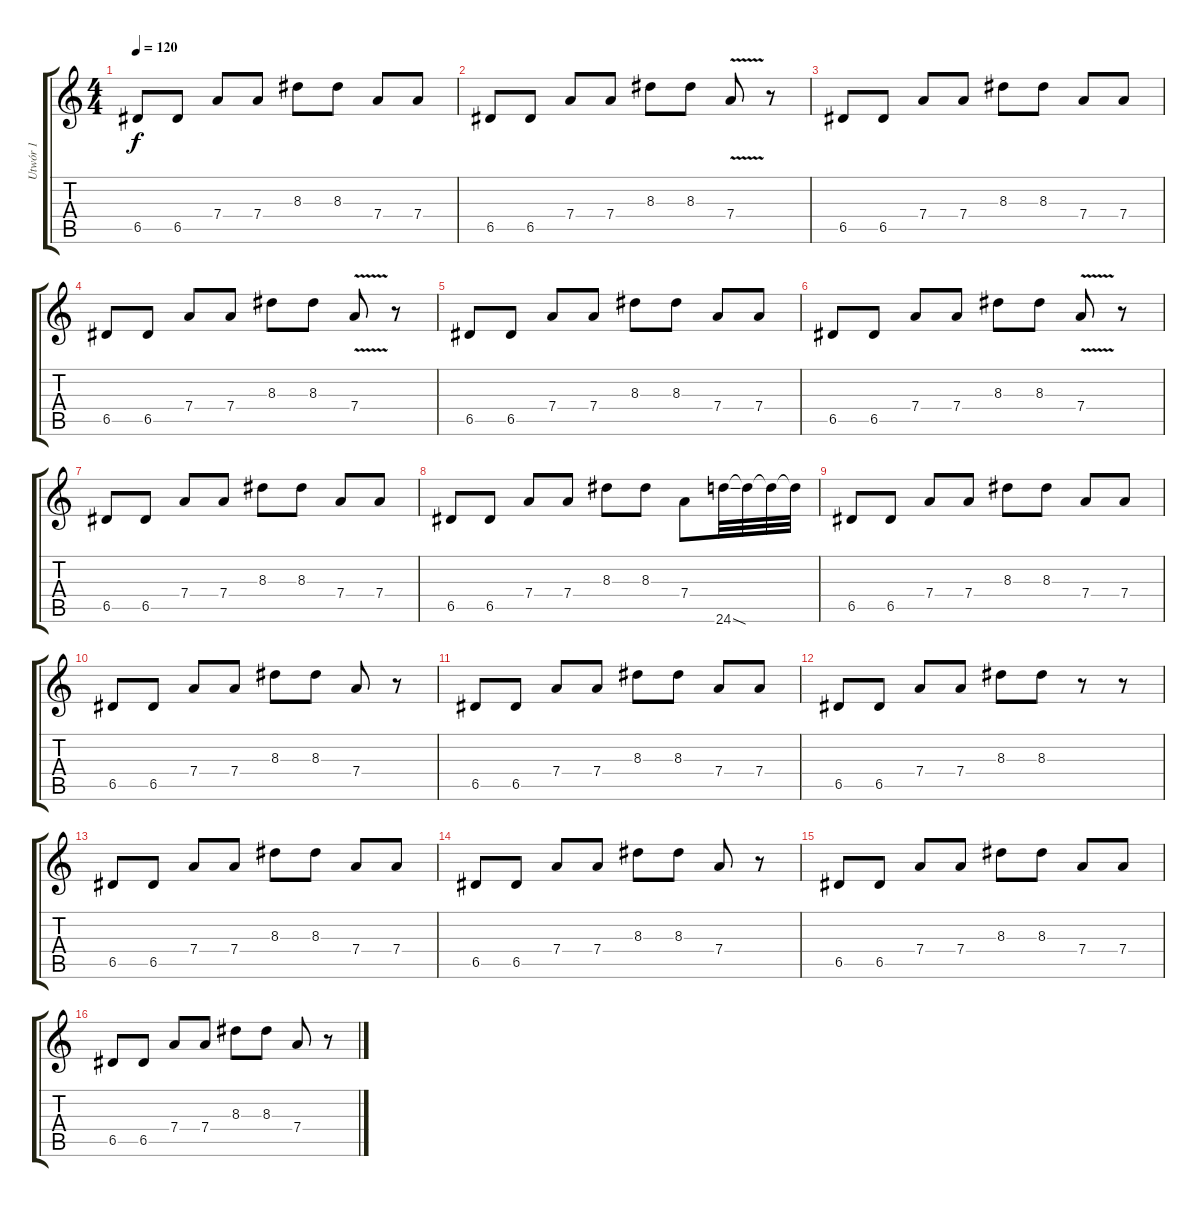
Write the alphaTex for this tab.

\track ("Utwór 1" "Utwór 1") {instrument distortionguitar}
\staff {score tabs}
\tuning (E4 B3 G3 D3 A2 D2) {hide}
\ts (4 4)
\tempo 120
\clef g2
\ks c
6.5.8{dy f instrument electricguitarmuted} 6.5.8 7.4.8 7.4.8 8.3.8 8.3.8 7.4.8 7.4.8 |
6.5.8 6.5.8 7.4.8 7.4.8 8.3.8 8.3.8 7.4{v}.8 r.8 |
6.5.8 6.5.8 7.4.8 7.4.8 8.3.8 8.3.8 7.4.8 7.4.8 |
6.5.8 6.5.8 7.4.8 7.4.8 8.3.8 8.3.8 7.4{v}.8 r.8 |
6.5.8 6.5.8 7.4.8 7.4.8 8.3.8 8.3.8 7.4.8 7.4.8 |
6.5.8 6.5.8 7.4.8 7.4.8 8.3.8 8.3.8 7.4{v}.8 r.8 |
6.5.8 6.5.8 7.4.8 7.4.8 8.3.8 8.3.8 7.4.8 7.4.8 |
6.5.8 6.5.8 7.4.8 7.4.8 8.3.8 8.3.8 7.4.8 24.6{ss}.32{instrument distortionguitar} 24.6{t}.32 24.6{t}.32 24.6{t}.32 |
6.5.8 6.5.8 7.4.8 7.4.8 8.3.8 8.3.8 7.4.8 7.4.8 |
6.5.8 6.5.8 7.4.8 7.4.8 8.3.8 8.3.8 7.4.8 r.8 |
6.5.8 6.5.8 7.4.8 7.4.8 8.3.8 8.3.8 7.4.8 7.4.8 |
6.5.8 6.5.8 7.4.8 7.4.8 8.3.8 8.3.8 r.8 r.8 |
6.5.8 6.5.8 7.4.8 7.4.8 8.3.8 8.3.8 7.4.8 7.4.8 |
6.5.8 6.5.8 7.4.8 7.4.8 8.3.8 8.3.8 7.4.8 r.8 |
6.5.8 6.5.8 7.4.8 7.4.8 8.3.8 8.3.8 7.4.8 7.4.8 |
6.5.8 6.5.8 7.4.8 7.4.8 8.3.8 8.3.8 7.4.8 r.8
